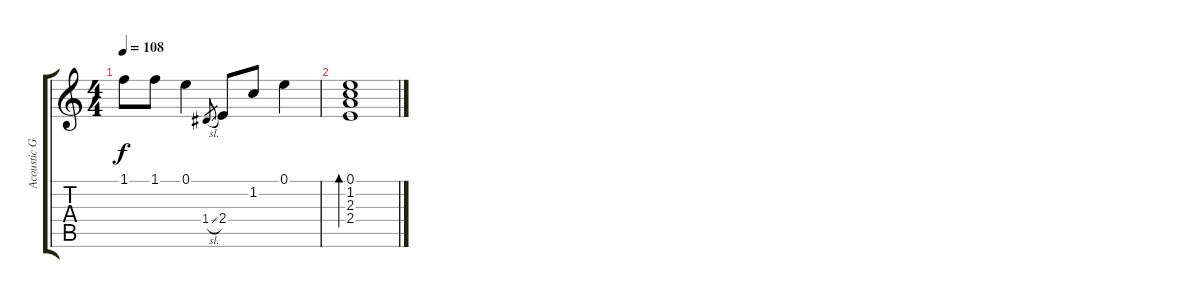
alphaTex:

\track ("Acoustic Guitar" "Acoustic G") {instrument acousticguitarsteel}
\staff {score tabs}
\tuning (E4 B3 G3 D3 A2 E2) {hide}
\ts (4 4)
\tempo 108
\clef g2
\ks c
1.1.8{dy f} 1.1.8 0.1.4 1.4{sl}.8{gr} 2.4.8 1.2.8 0.1.4 |
(0.1 1.2 2.3 2.4).1{bd 240}
